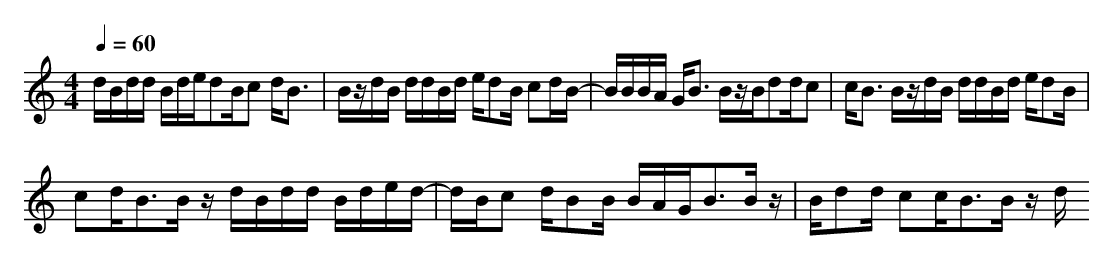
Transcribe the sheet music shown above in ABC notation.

X:1
T:
M: 4/4
L: 1/8
Q:1/4=60
K:C % 0 sharps
d/2B/2d/2d/2 B/2d/2e/2dB/2c d<B|B/2z/2d/2B/2 d/2d/2B/2d/2 e/2dB/2 cd/2B/2-|B/2B/2B/2A/2 G<B B/2z/2B/2dd/2c|c<B B/2z/2d/2B/2 d/2d/2B/2d/2 e/2dB/2|
cd<BB/2z/2 d/2B/2d/2d/2 B/2d/2e/2d/2-|d/2B/2c d/2BB/2 B/2A/2G<BB/2z/2|B/2dd/2 cc<BB/2z/2 d/2
